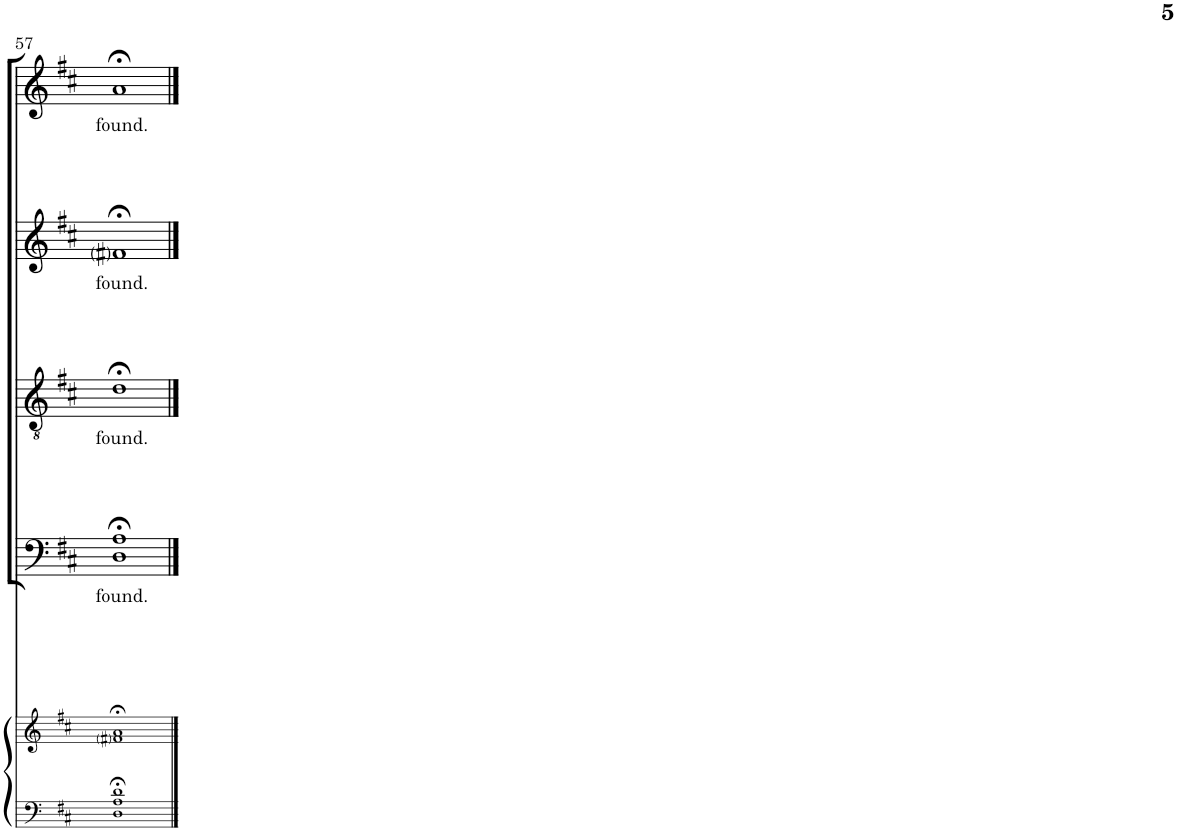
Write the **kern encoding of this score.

**kern	**kern	**kern	**text	**kern	**text	**kern	**text	**kern	**text
*part5	*part5	*part4	*part4	*part3	*part3	*part2	*part2	*part1	*part1
*staff6	*staff5	*staff4	*staff4	*staff3	*staff3	*staff2	*staff2	*staff1	*staff1
*I"Piano	*	*I"Bass	*	*I"Tenor	*	*I"Alto	*	*I"Soprano	*
*I'Pno	*	*	*	*	*	*	*	*	*
!!LO:PB:g=z
*clefF4	*clefG2	*clefF4	*	*clefGv2	*	*clefG2	*	*clefG2	*
*k[f#c#]	*k[f#c#]	*k[f#c#]	*	*k[f#c#]	*	*k[f#c#]	*	*k[f#c#]	*
*D:	*D:	*D:	*	*D:	*	*D:	*	*D:	*
*M4/4	*M4/4	*M4/4	*	*M4/4	*	*M4/4	*	*M4/4	*
=57	=57	=57	=57	=57	=57	=57	=57	=57	=57
!	!	!	!LO:LY:b	!	!LO:LY:b	!	!LO:LY:b	!	!LO:LY:b
1D;< 1A;< 1d;<	1f#i;< 1a;<	1D;< 1A;<	found.	1d;<	found.	1f#i;<	found.	1a;<	found.
==	==	==	==	==	==	==	==	==	==
*-	*-	*-	*-	*-	*-	*-	*-	*-	*-
